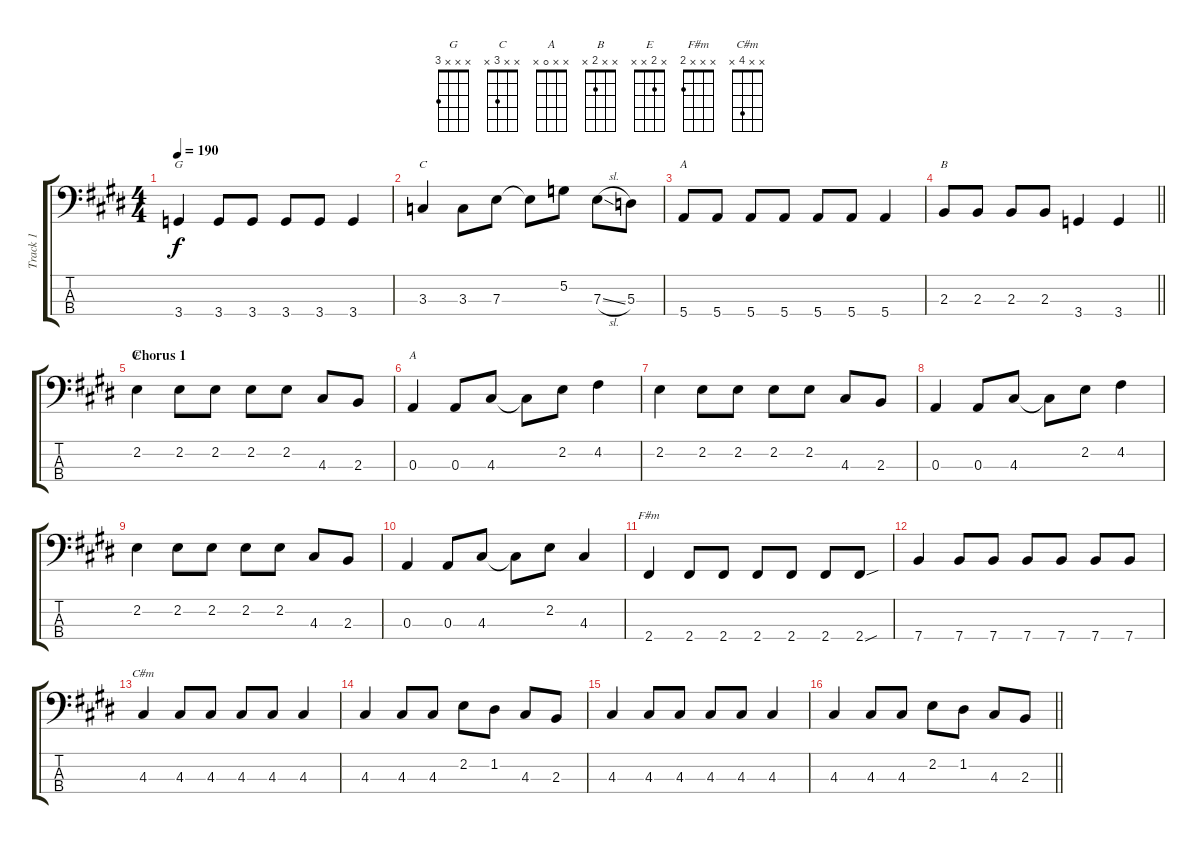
\track ("Track 1" "Track 1") {instrument electricbasspick}
\staff {score tabs}
\tuning (G2 D2 A1 E1) {hide}
\chord ("G" x x x 3)
\chord ("C" x x 3 x)
\chord ("A" x x x x)
\chord ("B" x x 2 x)
\chord ("E" x 2 x x)
\chord ("A" x x 0 x)
\chord ("F#m" x x x 2)
\chord ("C#m" x x 4 x)
\ts (4 4)
\tempo 190
\clef f4
\ks c#minor
3.4.4{ch "G" dy f} 3.4.8 3.4.8 3.4.8 3.4.8 3.4.4 |
3.3.4{ch "C"} 3.3.8 7.3.8 7.3{t}.8 5.2.8 7.3{sl}.8 5.3.8 |
5.4.8{ch "A"} 5.4.8 5.4.8 5.4.8 5.4.8 5.4.8 5.4.4 |
\barLineRight lightlight
2.3.8{ch "B"} 2.3.8 2.3.8 2.3.8 3.4.4 3.4.4 |
\section ("" "Chorus 1")
2.2.4{ch "E"} 2.2.8 2.2.8 2.2.8 2.2.8 4.3.8 2.3.8 |
0.3.4{ch "A"} 0.3.8 4.3.8 4.3{t}.8 2.2.8 4.2.4 |
2.2.4 2.2.8 2.2.8 2.2.8 2.2.8 4.3.8 2.3.8 |
0.3.4 0.3.8 4.3.8 4.3{t}.8 2.2.8 4.2.4 |
2.2.4 2.2.8 2.2.8 2.2.8 2.2.8 4.3.8 2.3.8 |
0.3.4 0.3.8 4.3.8 4.3{t}.8 2.2.8 4.3.4 |
2.4.4{ch "F#m"} 2.4.8 2.4.8 2.4.8 2.4.8 2.4.8 2.4{sou}.8 |
7.4.4 7.4.8 7.4.8 7.4.8 7.4.8 7.4.8 7.4.8 |
4.3.4{ch "C#m"} 4.3.8 4.3.8 4.3.8 4.3.8 4.3.4 |
4.3.4 4.3.8 4.3.8 2.2.8 1.2.8 4.3.8 2.3.8 |
4.3.4 4.3.8 4.3.8 4.3.8 4.3.8 4.3.4 |
\barLineRight lightlight
4.3.4 4.3.8 4.3.8 2.2.8 1.2.8 4.3.8 2.3.8
